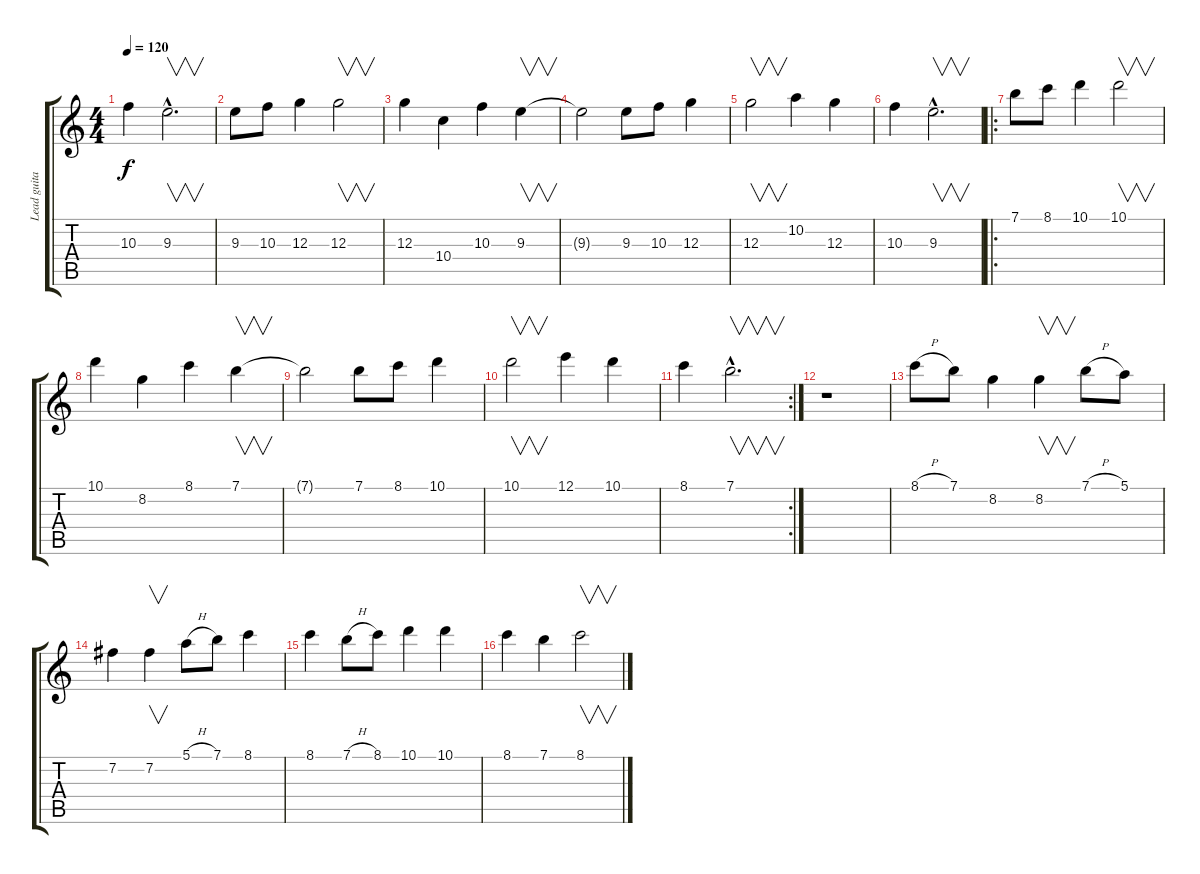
\track ("Lead guitar" "Lead guita") {instrument distortionguitar}
\staff {score tabs}
\tuning (E4 B3 G3 D3 A2 E2) {hide}
\ts (4 4)
\tempo 120
\clef g2
\ks c
10.3.4{dy f} 9.3{hac}.2{v d} |
9.3.8 10.3.8 12.3.4 12.3.2{v} |
12.3.4 10.4.4 10.3.4 9.3.4{v} |
9.3{t}.2 9.3.8 10.3.8 12.3.4 |
12.3.2{v} 10.2.4 12.3.4 |
10.3.4 9.3{hac}.2{v d} |
\ro
7.1.8 8.1.8 10.1.4 10.1.2{v} |
10.1.4 8.2.4 8.1.4 7.1.4{v} |
7.1{t}.2 7.1.8 8.1.8 10.1.4 |
10.1.2{v} 12.1.4 10.1.4 |
\rc 2
8.1.4 7.1{hac}.2{v d} |
r.1 |
8.1{h}.8 7.1.8 8.2.4 8.2.4{v} 7.1{h}.8 5.1.8 |
7.2.4 7.2.4{v} 5.1{h}.8 7.1.8 8.1.4 |
8.1.4 7.1{h}.8 8.1.8 10.1.4 10.1.4 |
8.1.4 7.1.4 8.1.2{v}
